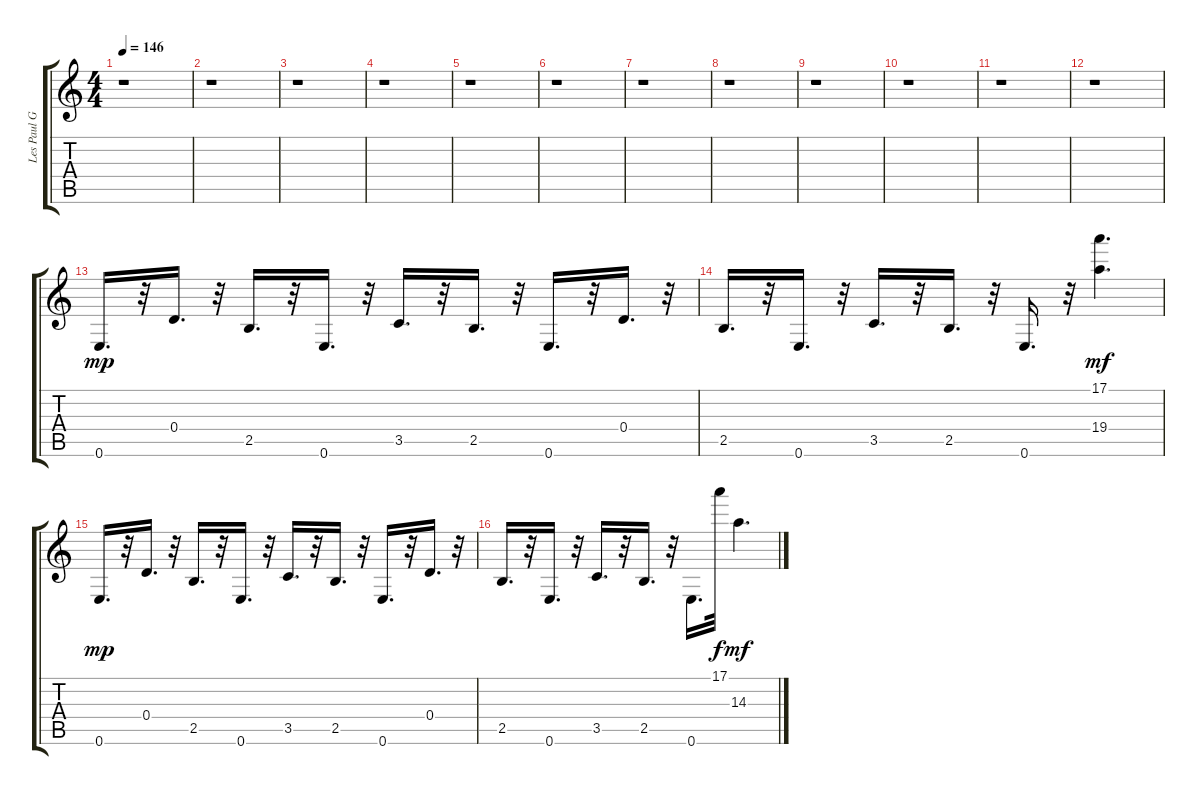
\track ("Les Paul Guitar pre Solo" "Les Paul G") {instrument overdrivenguitar}
\staff {score tabs}
\tuning (E4 B3 G3 D3 A2 E2) {hide}
\ts (4 4)
\tempo 146
\clef g2
\ks c
r.1{dy mp} |
r.1 |
r.1 |
r.1 |
r.1 |
r.1 |
r.1 |
r.1 |
r.1 |
r.1 |
r.1 |
r.1 |
0.6.16{d} r.32 0.4.16{d} r.32 2.5.16{d} r.32 0.6.16{d} r.32 3.5.16{d} r.32 2.5.16{d} r.32 0.6.16{d} r.32 0.4.16{d} r.32 |
2.5.16{d} r.32 0.6.16{d} r.32 3.5.16{d} r.32 2.5.16{d} r.32 0.6.16{d} r.32 (17.1 19.4).4{d dy mf} |
0.6.16{d dy mp} r.32 0.4.16{d} r.32 2.5.16{d} r.32 0.6.16{d} r.32 3.5.16{d} r.32 2.5.16{d} r.32 0.6.16{d} r.32 0.4.16{d} r.32 |
2.5.16{d} r.32 0.6.16{d} r.32 3.5.16{d} r.32 2.5.16{d} r.32 0.6.16{d} 17.1.32{dy f} 14.3.4{d dy mf}
